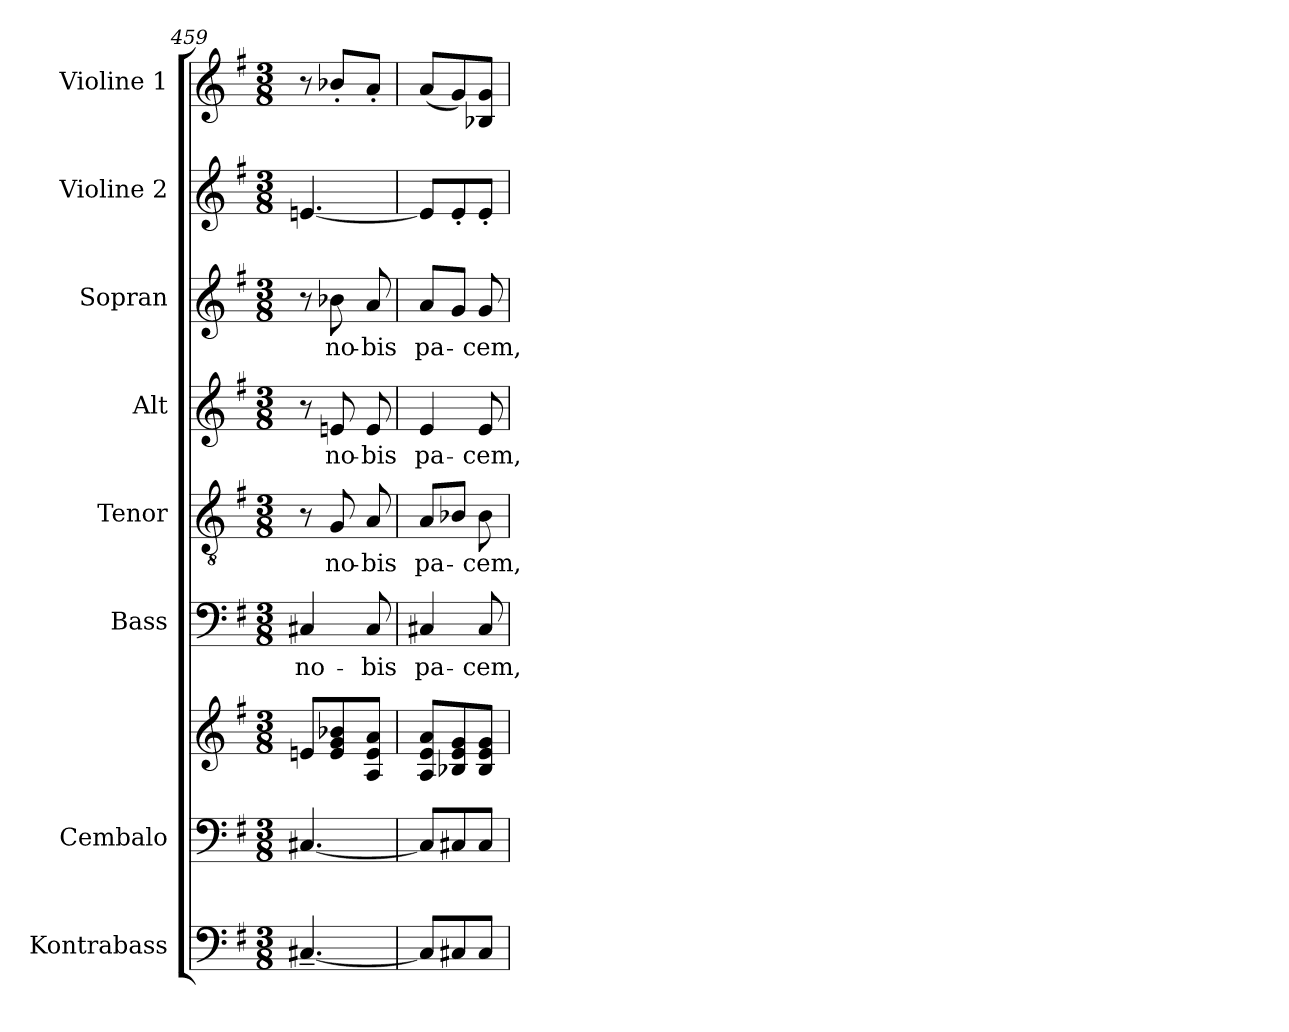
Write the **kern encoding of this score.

**kern	**kern	**kern	**kern	**text	**kern	**text	**kern	**text	**kern	**text	**kern	**kern
*part8	*part7	*part7	*part6	*part6	*part5	*part5	*part4	*part4	*part3	*part3	*part2	*part1
*staff9	*staff8	*staff7	*staff6	*staff6	*staff5	*staff5	*staff4	*staff4	*staff3	*staff3	*staff2	*staff1
*I"Kontrabass	*I"Cembalo	*	*I"Bass	*	*I"Tenor	*	*I"Alt	*	*I"Sopran	*	*I"Violine 2	*I"Violine 1
*I'Kb.	*I'Cemb.	*	*I'B.	*	*I'T.	*	*I'A.	*	*I'S.	*	*I'Vl. 2	*I'Vl. 1
*clefF4	*clefF4	*clefG2	*clefF4	*	*clefGv2	*	*clefG2	*	*clefG2	*	*clefG2	*clefG2
*ITrd7c12	*	*	*	*	*	*	*	*	*	*	*	*
*k[f#]	*k[f#]	*k[f#]	*k[f#]	*	*k[f#]	*	*k[f#]	*	*k[f#]	*	*k[f#]	*k[f#]
*G:	*G:	*G:	*G:	*	*G:	*	*G:	*	*G:	*	*G:	*G:
*M3/8	*M3/8	*M3/8	*M3/8	*	*M3/8	*	*M3/8	*	*M3/8	*	*M3/8	*M3/8
=459	=459	=459	=459	=459	=459	=459	=459	=459	=459	=459	=459	=459
!	!	!	!	!LO:LY:b	!	!	!	!	!	!	!	!
[4.CC#X~</	[4.C#X/	8en/L	4C#X/	no-	8r	.	8r	.	8r	.	[4.en/	8r
!	!	!	!	!	!	!LO:LY:b	!	!LO:LY:b	!	!LO:LY:b	!	!
.	.	8e/ 8g/ 8b-X/	.	.	8G/	no-	8en/	no-	8b-X\	no-	.	8b-X'</L
!	!	!	!	!LO:LY:b	!	!LO:LY:b	!	!LO:LY:b	!	!LO:LY:b	!	!
.	.	8A/ 8e/ 8a/J	8C#/	-bis	8A/	-bis	8e/	-bis	8a/	-bis	.	8a'</J
=460	=460	=460	=460	=460	=460	=460	=460	=460	=460	=460	=460	=460
!	!	!	!	!LO:LY:b	!	!LO:LY:b	!	!LO:LY:b	!	!LO:LY:b	!	!
8CC#/L]	8C#/L]	8A/ 8e/ 8a/L	4C#X/	pa-	8A/L	pa-	4e/	pa-	8a/L	pa-	8e/L]	(<8a/L
8CC#X/	8C#X/	8B-X/ 8e/ 8g/	.	.	8B-X/J	.	.	.	8g/J	.	8e'</	8g/)
!	!	!	!	!LO:LY:b	!	!LO:LY:b	!	!LO:LY:b	!	!LO:LY:b	!	!
8CC#/J	8C#/J	8B-/ 8e/ 8g/J	8C#/	-cem,	8B-\	-cem,	8e/	-cem,	8g/	-cem,	8e'</J	8B-X/ 8g/J
=	=	=	=	=	=	=	=	=	=	=	=	=
*-	*-	*-	*-	*-	*-	*-	*-	*-	*-	*-	*-	*-
